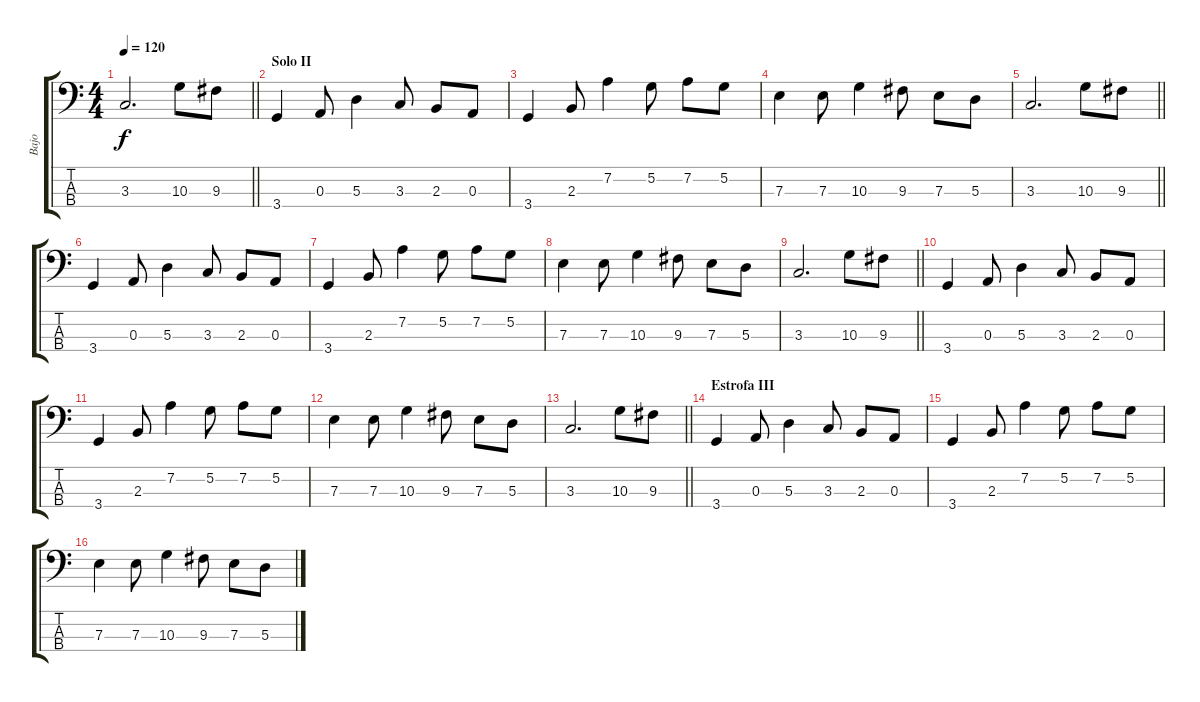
\track ("Bajo" "Bajo") {instrument electricbassfinger}
\staff {score tabs}
\tuning (G2 D2 A1 E1) {hide}
\ts (4 4)
\tempo 120
\clef f4
\barLineRight lightlight
\ks c
3.3.2{d dy f} 10.3.8 9.3.8 |
\section ("" "Solo II")
3.4.4 0.3.8 5.3.4 3.3.8 2.3.8 0.3.8 |
3.4.4 2.3.8 7.2.4 5.2.8 7.2.8 5.2.8 |
7.3.4 7.3.8 10.3.4 9.3.8 7.3.8 5.3.8 |
\barLineRight lightlight
3.3.2{d} 10.3.8 9.3.8 |
3.4.4 0.3.8 5.3.4 3.3.8 2.3.8 0.3.8 |
3.4.4 2.3.8 7.2.4 5.2.8 7.2.8 5.2.8 |
7.3.4 7.3.8 10.3.4 9.3.8 7.3.8 5.3.8 |
\barLineRight lightlight
3.3.2{d} 10.3.8 9.3.8 |
3.4.4 0.3.8 5.3.4 3.3.8 2.3.8 0.3.8 |
3.4.4 2.3.8 7.2.4 5.2.8 7.2.8 5.2.8 |
7.3.4 7.3.8 10.3.4 9.3.8 7.3.8 5.3.8 |
\barLineRight lightlight
3.3.2{d} 10.3.8 9.3.8 |
\section ("" "Estrofa III")
3.4.4 0.3.8 5.3.4 3.3.8 2.3.8 0.3.8 |
3.4.4 2.3.8 7.2.4 5.2.8 7.2.8 5.2.8 |
7.3.4 7.3.8 10.3.4 9.3.8 7.3.8 5.3.8
